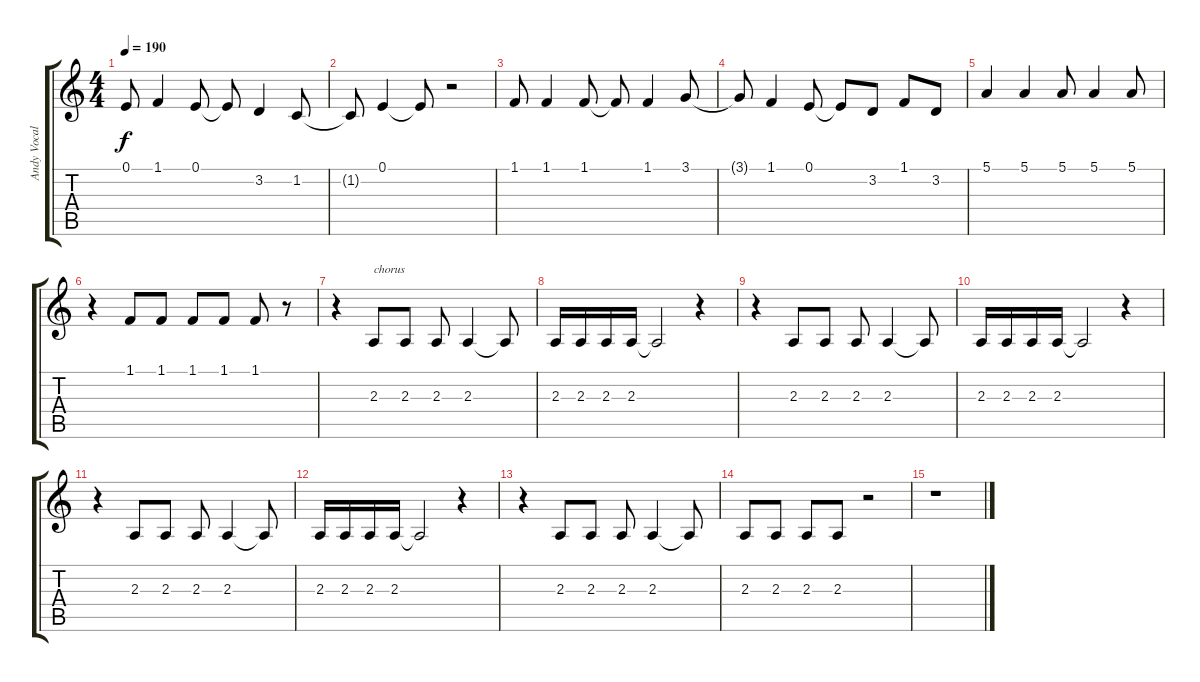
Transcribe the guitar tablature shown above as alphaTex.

\track ("Andy Vocal" "Andy Vocal") {instrument lead6voice}
\staff {score tabs}
\tuning (E4 B3 G3 D3 A2 E2) {hide}
\ts (4 4)
\tempo 190
\clef g2
\ks c
0.1.8{dy f} 1.1.4 0.1.8 0.1{t}.8 3.2.4 1.2.8 |
1.2{t}.8 0.1.4 0.1{t}.8 r.2 |
1.1.8 1.1.4 1.1.8 1.1{t}.8 1.1.4 3.1.8 |
3.1{t}.8 1.1.4 0.1.8 0.1{t}.8 3.2.8 1.1.8 3.2.8 |
5.1.4 5.1.4 5.1.8 5.1.4 5.1.8 |
r.4 1.1.8 1.1.8 1.1.8 1.1.8 1.1.8 r.8 |
r.4 2.3.8{txt "chorus"} 2.3.8 2.3.8 2.3.4 2.3{t}.8 |
2.3.16 2.3.16 2.3.16 2.3.16 2.3{t}.2 r.4 |
r.4 2.3.8 2.3.8 2.3.8 2.3.4 2.3{t}.8 |
2.3.16 2.3.16 2.3.16 2.3.16 2.3{t}.2 r.4 |
r.4 2.3.8 2.3.8 2.3.8 2.3.4 2.3{t}.8 |
2.3.16 2.3.16 2.3.16 2.3.16 2.3{t}.2 r.4 |
r.4 2.3.8 2.3.8 2.3.8 2.3.4 2.3{t}.8 |
2.3.8 2.3.8 2.3.8 2.3.8 r.2 |
r.1
